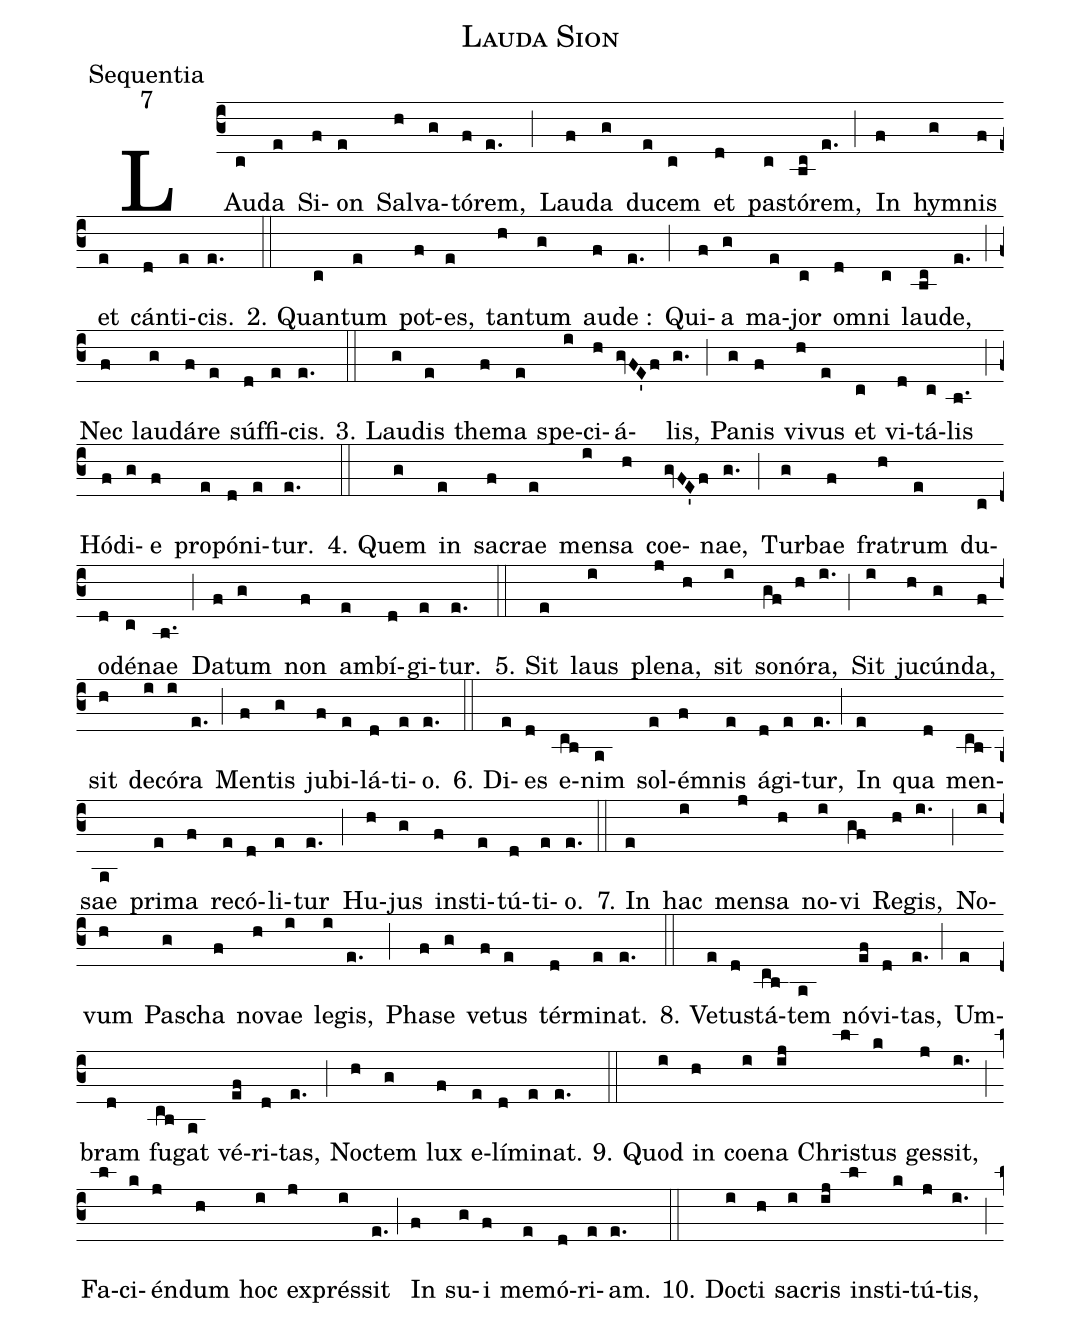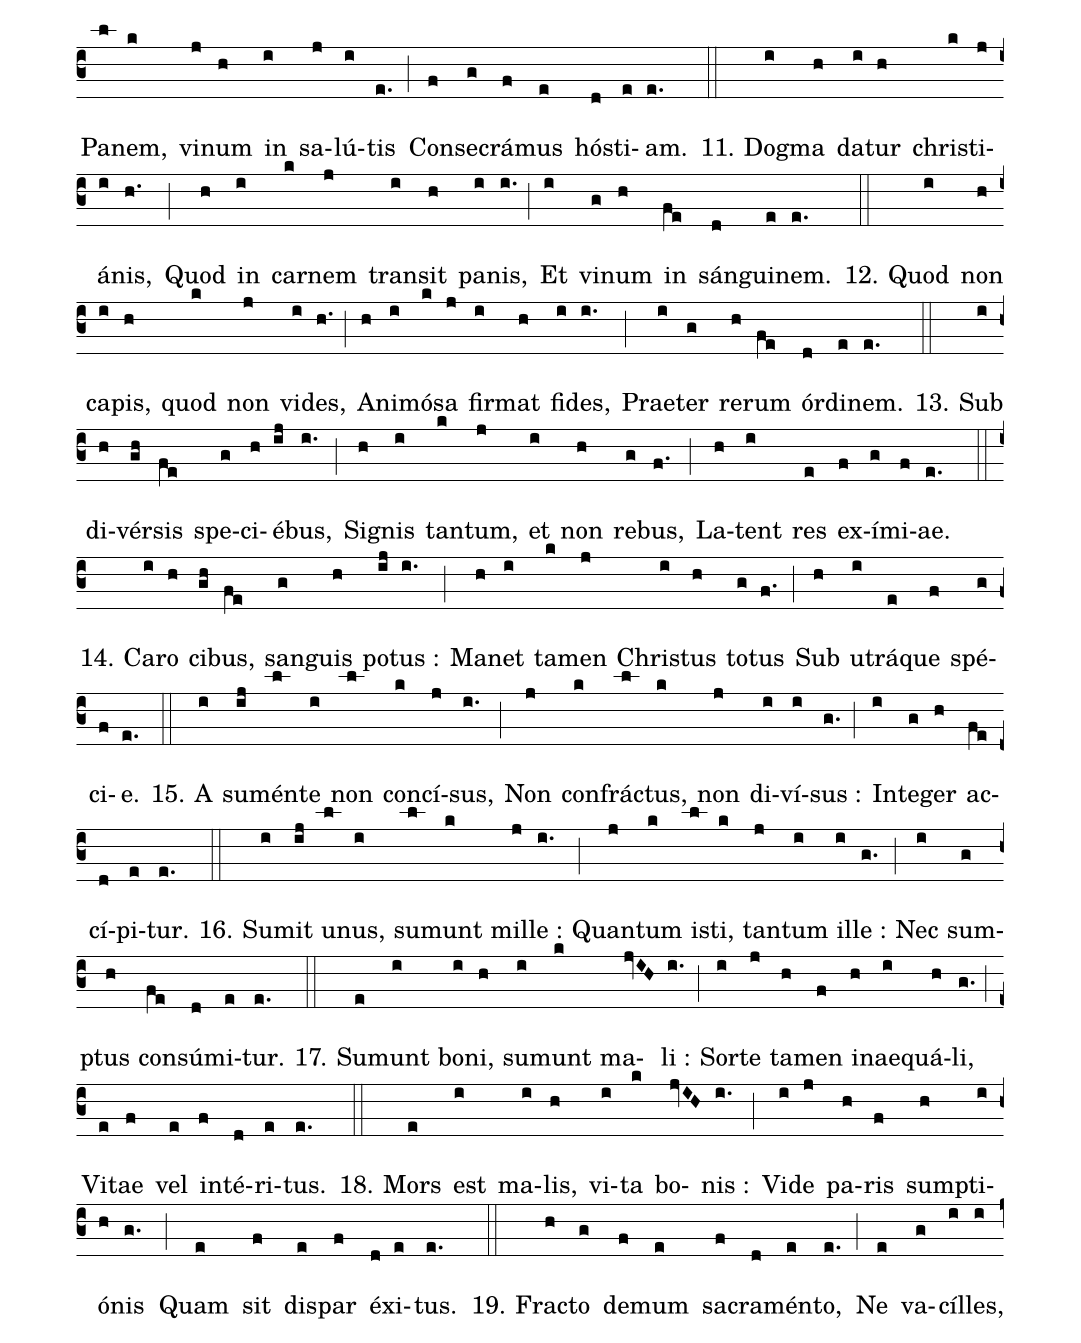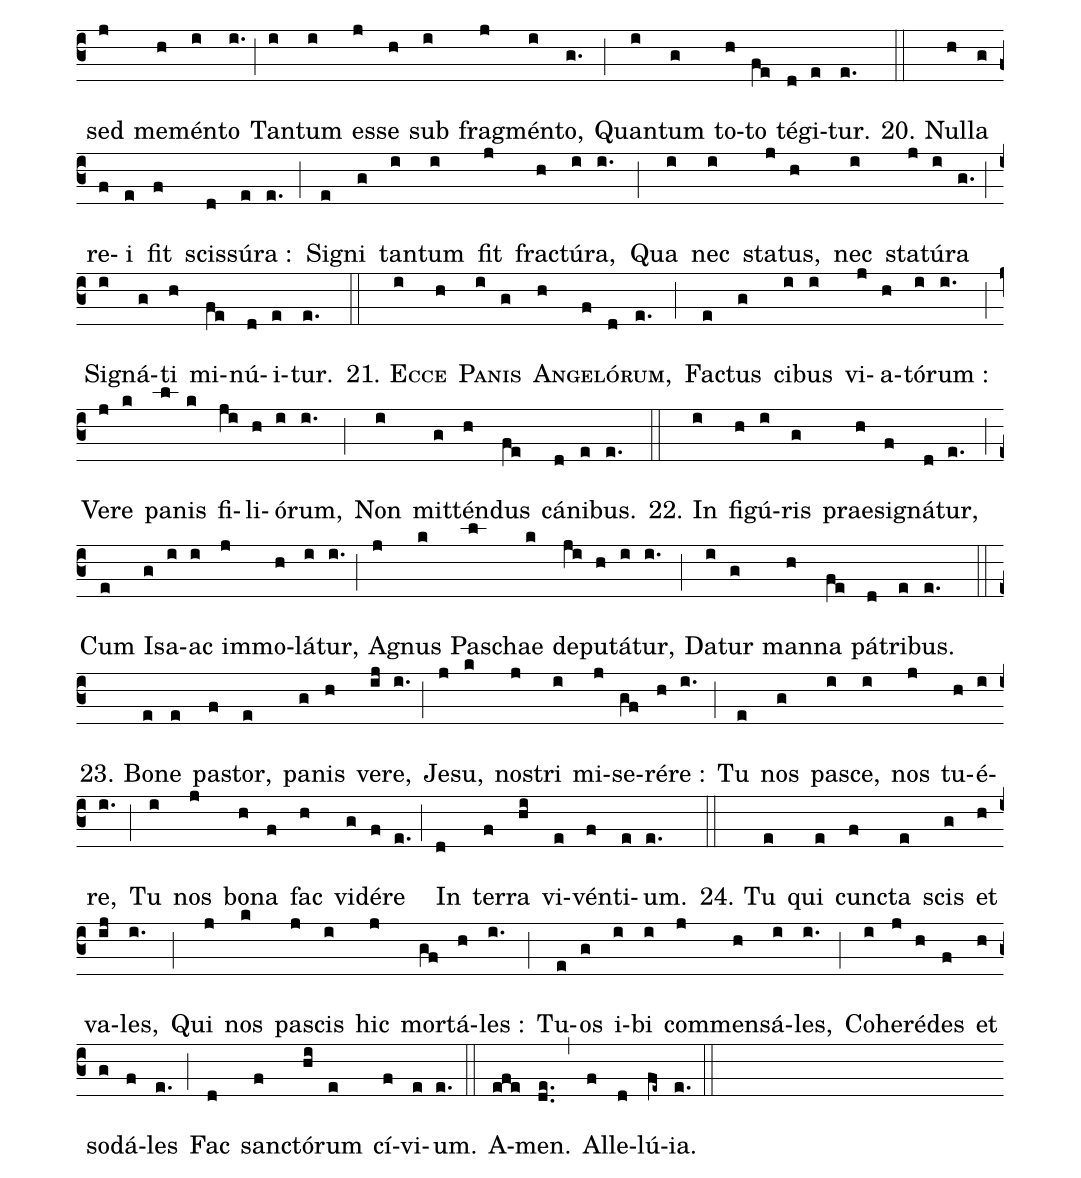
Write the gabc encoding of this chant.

name:Lauda Sion;
office-part:Sequentia;
mode:7;
%%
(c3) LAu(c)da(e) Si(f)on(e) Sal(h)va(g)tó(f)rem,(e.) (;) Lau(f)da(g) du(e)cem(c) et(d) pa(c)stó(bc)rem,(e.) (;) In(f) hy(g)mnis(f) et(e) cán(d)ti(e)cis.(e.) (::)
2. Quan(c)tum(e) pot(f)es,(e) tan(h)tum(g) au(f)de :(e.) (;) Qui(f)a(g) ma(e)jor(c) o(d)mni(c) lau(bc)de,(e.) (;) Nec(f) lau(g)dá(f)re(e) súf(d)fi(e)cis.(e.) (::)
3. Lau(g)dis(e) the(f)ma(e) spe(i)ci(h)á(gvFE'f)lis,(g.) (;) Pa(g)nis(f) vi(h)vus(e) et(c) vi(d)tá(c)lis(b.) (;) Hó(f)di(g)e(f) pro(e)pó(d)ni(e)tur.(e.) (::)
4. Quem(g) in(e) sa(f)crae(e) men(i)sa(h) coe(gvFE'f)nae,(g.) (;) Tur(g)bae(f) fra(h)trum(e) du(c)o(d)dé(c)nae(b.) (;) Da(f)tum(g) non(f) am(e)bí(d)gi(e)tur.(e.) (::)
5. Sit(e) laus(i) ple(j)na,(h) sit(i) so(gf)nó(h)ra,(i.) (;) Sit(i) ju(h)cún(g)da,(f) sit(h) de(i)có(i)ra(e.) (;) Men(f)tis(g) ju(f)bi(e)lá(d)ti(e)o.(e.) (::)
6. Di(e)es(d) e(cb)nim(a) sol(e)é(f)mnis(e) á(d)gi(e)tur,(e.) (;) In(e) qua(d) men([ull:1{1]cb)sae(a[ull:}]) pri(e)ma(f) re(e)có(d)li(e)tur(e.) (;) Hu(h)jus(g) in(f)sti(e)tú(d)ti(e)o.(e.) (::)
7. In(e) hac(i) men(j)sa(h) no(i)vi(gf) Re(h)gis,(i.) (;) No(i)vum(h) Pa(g)scha(f) no(h)vae(i) le(i)gis,(e.) (;) Pha(f)se(g) ve(f)tus(e) tér(d)mi(e)nat.(e.) (::)
8. Ve(e)tu(d)stá(cb)tem(a) nó(ef)vi(d)tas,(e.) (;) Um(e)bram(d) fu([ull:1{1]cb)gat(a[ull:}]) vé(ef)ri(d)tas,(e.) (;) No(h)ctem(g) lux(f) e(e)lí(d)mi(e)nat.(e.) (::)
9. Quod(i) in(h) coe(i)na(ij) Chri(l)stus(k) ges(j)sit,(i.) (;) Fa(l)ci(k)én(j)dum(h) hoc(i) ex(j)prés(i)sit(e.) (;) In(f) su(g)i(f) me(e)mó(d)ri(e)am.(e.) (::)
10. Do(i)cti(h) sa(i)cris(ij) in(l)sti(k)tú(j)tis,(i.) (;) Pa(l)nem,(k) vi(j)num(h) in(i) sa(j)lú(i)tis(e.) (;) Con(f)se(g)crá(f)mus(e) hó(d)sti(e)am.(e.) (::)
11. Do(i)gma(h) da(i)tur(h) chri(k)sti(j)á(i)nis,(h.) (;) Quod(h) in(i) car(k)nem(j) trans(i)it(h) pa(i)nis,(i.) (;) Et(i) vi(g)num(h) in(fe) sán(d)gui(e)nem.(e.) (::)
12. Quod(i) non(h) ca(i)pis,(h) quod(k) non(j) vi(i)des,(h.) (;) A(h)ni(i)mó(k)sa(j) fir(i)mat(h) fi(i)des,(i.) (;) Prae(i)ter(g) re(h)rum(fe) ór(d)di(e)nem.(e.) (::)
13. Sub(i) di(h)vér(gh)sis(fe) spe(g)ci(h)é(ij)bus,(i.) (;) Si(h)gnis(i) tan(k)tum,(j) et(i) non(h) re(g)bus,(f.) (;) La(h)tent(i) res(e) ex(f)í(g)mi(f)ae.(e.) (::)
14. Ca(i)ro(h) ci(gh)bus,(fe) san(g)guis(h) po(ij)tus :(i.) (;) Ma(h)net(i) ta(k)men(j) Chri(i)stus(h) to(g)tus(f.) (;) Sub(h) u(i)trá(e)que(f) spé(g)ci(f)e.(e.) (::)
15. A(i) su(ij)mén(l)te(i) non(l) con(k)cí(j)sus,(i.) (;) Non(j) con(k)frá(l)ctus,(k) non(j) di(i)ví(i)sus :(g.) (;) In(i)te(g)ger(h) ac(fe)cí(d)pi(e)tur.(e.) (::)
16. Su(i)mit(ij) u(l)nus,(i) su(l)munt(k) mil(j)le :(i.) (;) Quan(j)tum(k) i(l)sti,(k) tan(j)tum(i) il(i)le :(g.) (;) Nec(i) sum(g)ptus(h) con(fe)sú(d)mi(e)tur.(e.) (::)
17. Su(e)munt(i) bo(i)ni,(h) su(i)munt(k) ma(jvIH)li :(i.) (;) Sor(i)te(j) ta(h)men(f) in(h)ae(i)quá(h)li,(g.) (;) Vi(e)tae(f) vel(e) in(f)té(d)ri(e)tus.(e.) (::)
18. Mors(e) est(i) ma(i)lis,(h) vi(i)ta(k) bo(jvIH)nis :(i.) (;) Vi(i)de(j) pa(h)ris(f) sum(h)pti(i)ó(h)nis(g.) (;) Quam(e) sit(f) dis(e)par(f) éx(d)i(e)tus.(e.) (::)
19. Fra(h)cto(g) de(f)mum(e) sa(f)cra(d)mén(e)to,(e.) (;) Ne(e) va(g)cíl(i)les,(i) sed(j) me(h)mén(i)to(i.) (;) Tan(i)tum(i) es(j)se(h) sub(i) frag(j)mén(i)to,(g.) (;) Quan(i)tum(g) to(h)to(fe) té(d)gi(e)tur.(e.) (::)
20. Nul(h)la(g) re(f)i(e) fit(f) scis(d)sú(e)ra :(e.) (;) Si(e)gni(g) tan(i)tum(i) fit(j) fra(h)ctú(i)ra,(i.) (;) Qua(i) nec(i) sta(j)tus,(h) nec(i) sta(j)tú(i)ra(g.) (;) Si(i)gná(g)ti(h) mi(fe)nú(d)i(e)tur.(e.) (::)
21. <sc>Ec</sc>(i)<sc>ce</sc>(h) <sc>Pa</sc>(i)<sc>nis</sc>(g) <sc>An</sc>(h)<sc>ge</sc>(f)<sc>ló</sc>(d)<sc>rum</sc>,(e.) (;) Fa(e)ctus(g) ci(i)bus(i) vi(j)a(h)tó(i)rum :(i.) (;) Ve(j)re(k) pa(l)nis(k) fi(ji)li(h)ó(i)rum,(i.) (;) Non(i) mit(g)tén(h)dus(fe) cá(d)ni(e)bus.(e.) (::)
22. In(i) fi(h)gú(i)ris(g) prae(h)si(f)gná(d)tur,(e.) (;) Cum(e) I(g)sa(i)ac(i) im(j)mo(h)lá(i)tur,(i.) (;) A(j)gnus(k) Pa(l)schae(k) de(ji)pu(h)tá(i)tur,(i.) (;) Da(i)tur(g) man(h)na(fe) pá(d)tri(e)bus.(e.) (::)
23. Bo(e)ne(e) pa(f)stor,(e) pa(g)nis(h) ve(ij)re,(i.) (;) Je(j)su,(k) no(j)stri(i) mi(j)se(gf)ré(h)re :(i.) (;) Tu(e) nos(g) pa(i)sce,(i) nos(j) tu(h)é(i)re,(i.) (;) Tu(i) nos(j) bo(h)na(f) fac(h) vi(g)dé(f)re(e.) (;) In(d) ter(f)ra(hi) vi(e)vén(f)ti(e)um.(e.) (::)
24. Tu(e) qui(e) cun(f)cta(e) scis(g) et(h) va(ij)les,(i.) (;) Qui(j) nos(k) pa(j)scis(i) hic(j) mor(gf)tá(h)les :(i.) (;) Tu(e)os(g) i(i)bi(i) com(j)men(h)sá(i)les,(i.) (;) Co(i)he(j)ré(h)des(f) et(h) so(g)dá(f)les(e.) (;) Fac(d) san(f)ctó(hi)rum(e) cí(f)vi(e)um.(e.) (::)
A(efe)men.(de..) (,) Al(f)le(d)lú(fe~){ia}.(e.) (::)
